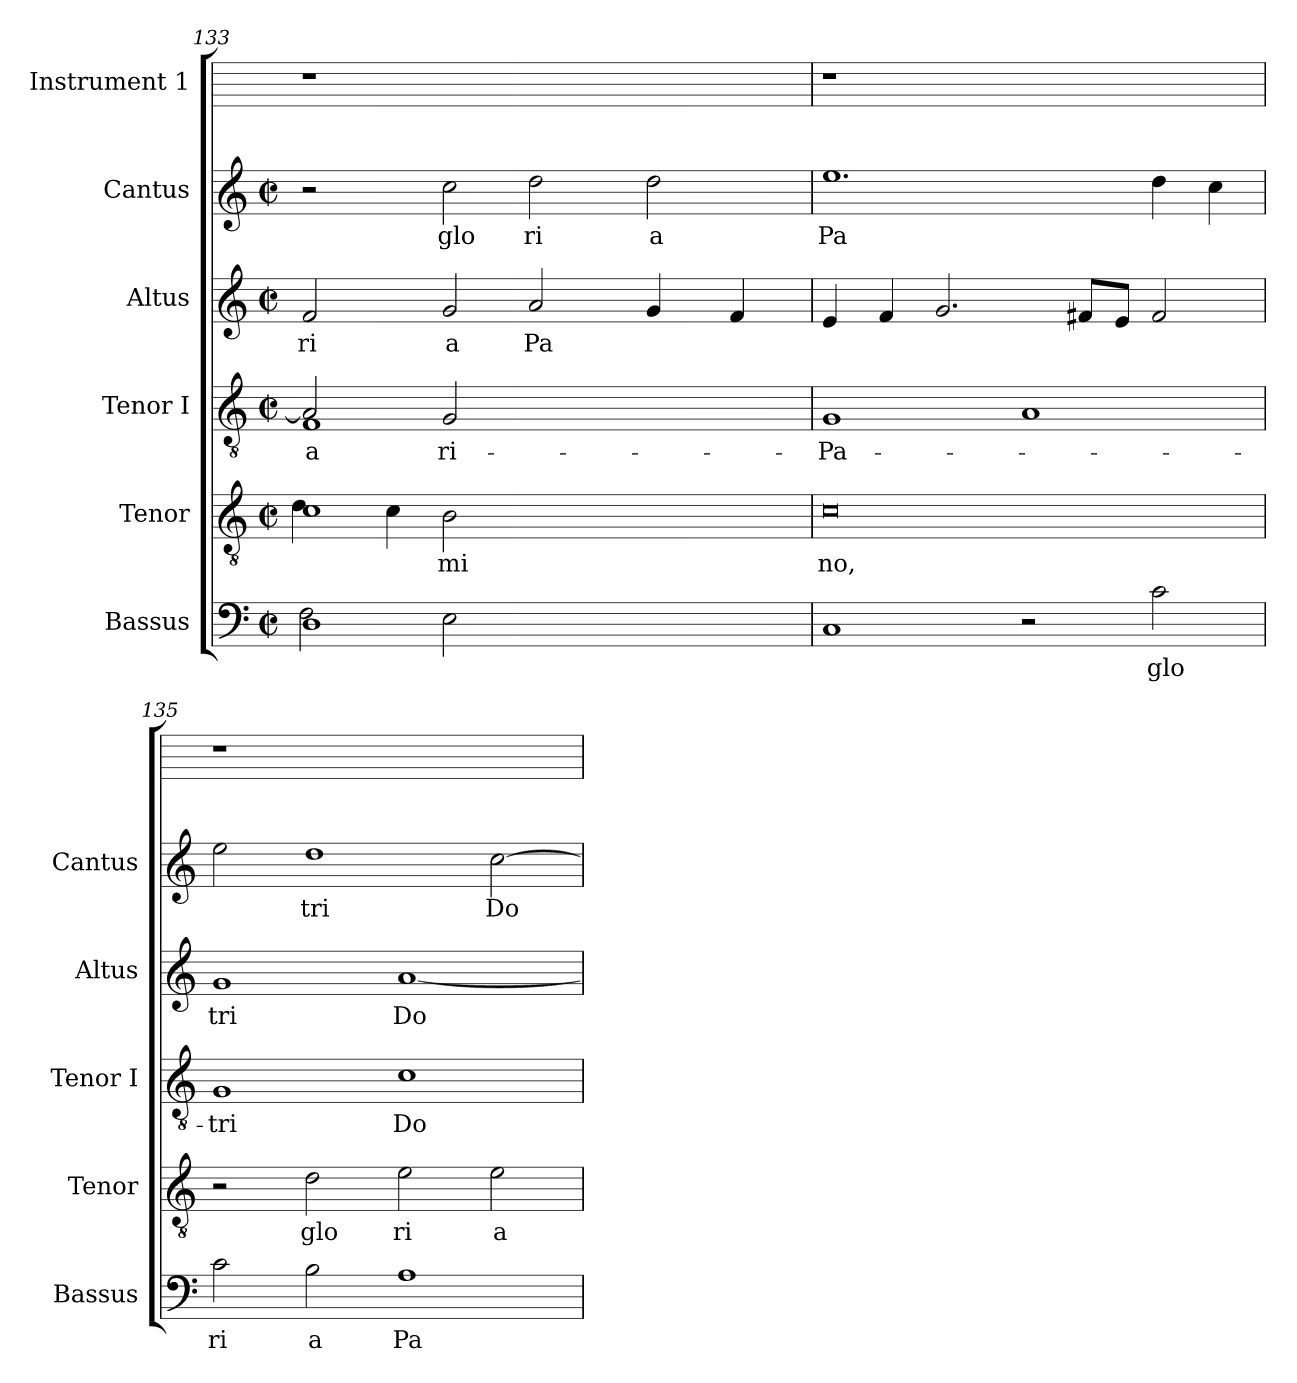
**kern	**text	**kern	**text	**kern	**text	**kern	**text	**kern	**text	**kern
*part6	*part6	*part5	*part5	*part4	*part4	*part3	*part3	*part2	*part2	*part1
*staff6	*staff6	*staff5	*staff5	*staff4	*staff4	*staff3	*staff3	*staff2	*staff2	*staff1
*I"Bassus	*	*I"Tenor	*	*I"Tenor I	*	*I"Altus	*	*I"Cantus	*	*I"Instrument 1
*I'Bassus	*	*I'Tenor	*	*I'Tenor I	*	*I'Altus	*	*I'Cantus	*	*
!!LO:LB:g=z
*clefF4	*	*clefGv2	*	*clefGv2	*	*clefG2	*	*clefG2	*	*
*M2/2	*	*M2/2	*	*M2/2	*	*M2/2	*	*M2/2	*	*
*met(c|)	*	*met(c|)	*	*met(c|)	*	*met(c|)	*	*met(c|)	*	*
=133	=133	=133	=133	=133	=133	=133	=133	=133	=133	=133
*^	*	*^	*	*^	*	*	*	*	*	*
!	!	!	!	!	!	!	!	!LO:LY:b:cj	!	!LO:LY:b:cj	!	!	!
*	*	*	*	*^	*	*	*^	*	*	*	*	*	*
1D	2F\	.	1c	4d\	32ryy	.	2A/]	1F	16..ryy	-a	2f/	ri	2r	.	1r
.	.	.	.	.	1ryy	.	.	.	.	.	.	.	.	.	.
.	.	.	.	.	.	.	.	.	1ryy	.	.	.	.	.	.
.	.	.	.	4c\	.	.	.	.	.	.	.	.	.	.	.
!	!	!	!	!	!	!LO:LY:b:cj	!	!	!	!LO:LY:b:cj	!	!LO:LY:b:cj	!	!LO:LY:b:cj	!
.	2E\	.	.	2B\	.	mi	2G/	.	.	ri-	2g/	a	2cc\	glo	.
!	!	!	!	!	!	!	!	!	!	!	!	!LO:LY:b	!	!LO:LY:b:cj	!
1ryy	1ryy	.	1ryy	1ryy	.	.	1ryy	1ryy	.	.	2a/	Pa	2dd\	ri	1ryy
.	.	.	.	.	2ryy	.	.	.	.	.	.	.	.	.	.
.	.	.	.	.	.	.	.	.	2ryy	.	.	.	.	.	.
!	!	!	!	!	!	!	!	!	!	!	!	!	!	!LO:LY:b:cj	!
.	.	.	.	.	.	.	.	.	.	.	4g/	.	2dd\	a	.
.	.	.	.	.	4...ryy	.	.	.	.	.	.	.	.	.	.
.	.	.	.	.	.	.	.	.	4ryy	.	.	.	.	.	.
.	.	.	.	.	.	.	.	.	.	.	4f/	.	.	.	.
.	.	.	.	.	.	.	.	.	8ryy	.	.	.	.	.	.
.	.	.	.	.	.	.	.	.	64ryy	.	.	.	.	.	.
=134	=134	=134	=134	=134	=134	=134	=134	=134	=134	=134	=134	=134	=134	=134	=134
!	!	!	!	!	!	!LO:LY:b:cj	!	!	!	!LO:LY:b:cj	!	!	!	!LO:LY:b:cj	!
*v	*v	*	*	*	*	*	*v	*v	*v	*	*	*	*	*	*
*	*	*v	*v	*v	*	*	*	*	*	*	*	*
1C	.	0c	no,	1G	Pa-	4e/	.	1.ee	Pa	1r
.	.	.	.	.	.	4f/	.	.	.	.
.	.	.	.	.	.	2.g/	.	.	.	.
2r	.	.	.	1A	.	.	.	.	.	1ryy
.	.	.	.	.	.	8f#/L	.	.	.	.
.	.	.	.	.	.	8e/J	.	.	.	.
!	!LO:LY:b:cj	!	!	!	!	!	!	!	!	!
2c\	glo	.	.	.	.	2f#/	.	4dd\	.	.
.	.	.	.	.	.	.	.	4cc\	.	.
=135	=135	=135	=135	=135	=135	=135	=135	=135	=135	=135
!	!LO:LY:b:cj	!	!	!	!LO:LY:b:cj	!	!LO:LY:b:cj	!	!	!
2c\	ri	2r	.	1G	-tri	1g	tri	2ee\	.	1r
!	!LO:LY:b:cj	!	!LO:LY:b:cj	!	!	!	!	!	!LO:LY:b:cj	!
2B\	a	2d\	glo	.	.	.	.	1dd	tri	.
!	!LO:LY:b:cj	!	!LO:LY:b:cj	!	!LO:LY:b:cj	!	!LO:LY:b:cj	!	!	!
1A	Pa	2e\	ri	1c	Do-	[<1a	Do	.	.	1ryy
!	!	!	!LO:LY:b:cj	!	!	!	!	!	!LO:LY:b	!
.	.	2e\	a	.	.	.	.	[>2cc\	Do	.
=	=	=	=	=	=	=	=	=	=	=
*-	*-	*-	*-	*-	*-	*-	*-	*-	*-	*-
